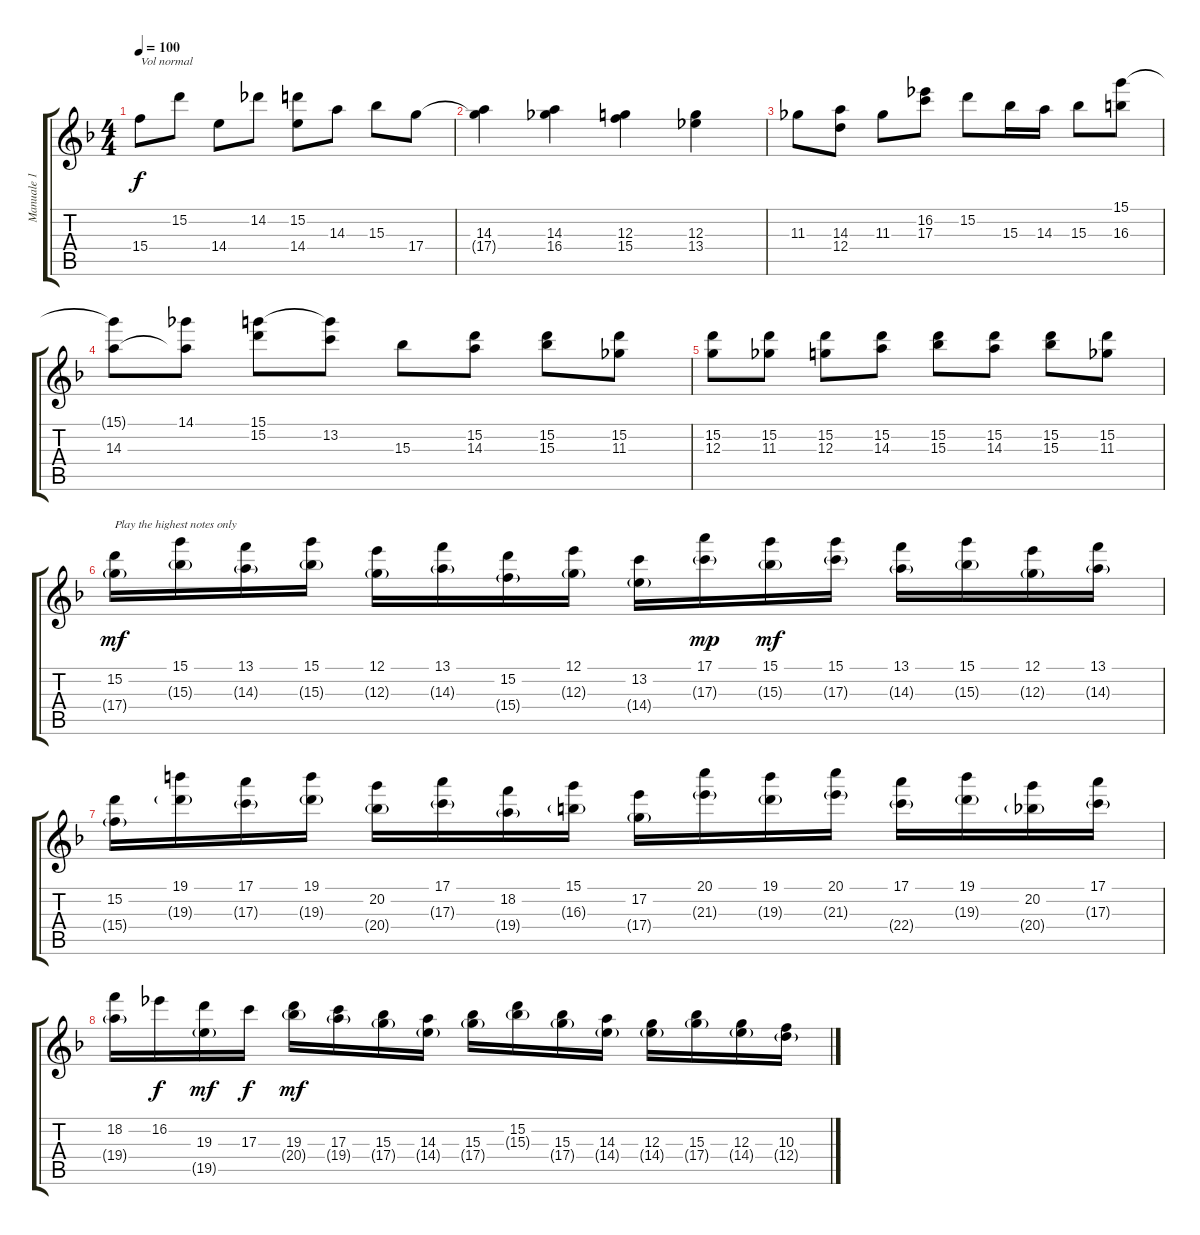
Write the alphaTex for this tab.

\track ("Manuale 1" "Manuale 1") {instrument overdrivenguitar}
\staff {score tabs}
\tuning (E4 B3 G3 D3 A2 E2) {hide}
\ts (4 4)
\tempo 100
\clef g2
\ks dminor
15.4.8{txt "Vol normal" dy f volume 14} 15.2.8 14.4.8 14.2.8 (15.2 14.4).8 14.3.8 15.3.8 17.4.8 |
(14.3 17.4{t}).4 (14.3 16.4).4 (12.3 15.4).4 (12.3 13.4).4 |
11.3.8 (14.3 12.4).8 11.3.8 (16.2 17.3).8 15.2.8 15.3.16 14.3.16 15.3.8 (15.1 16.3).8 |
(15.1{t} 14.3).8 (14.1 14.3{t}).8 (15.1 15.2).8 (15.1{t} 13.2).8 15.3.8 (15.2 14.3).8 (15.2 15.3).8 (15.2 11.3).8 |
(15.2 12.3).8 (15.2 11.3).8 (15.2 12.3).8 (15.2 14.3).8 (15.2 15.3).8 (15.2 14.3).8 (15.2 15.3).8 (15.2 11.3).8 |
(15.2 17.4{g}).16{txt "Play the highest notes only" dy mf} (15.1 15.3{g}).16 (13.1 14.3{g}).16 (15.1 15.3{g}).16 (12.1 12.3{g}).16 (13.1 14.3{g}).16 (15.2 15.4{g}).16 (12.1 12.3{g}).16 (13.2 14.4{g}).16 (17.1 17.3{g}).16{dy mp} (15.1 15.3{g}).16{dy mf} (15.1 17.3{g}).16 (13.1 14.3{g}).16 (15.1 15.3{g}).16 (12.1 12.3{g}).16 (13.1 14.3{g}).16 |
(15.2 15.4{g}).16 (19.1 19.3{g}).16 (17.1 17.3{g}).16 (19.1 19.3{g}).16 (20.2 20.4{g}).16 (17.1 17.3{g}).16 (18.2 19.4{g}).16 (15.1 16.3{g}).16 (17.2 17.4{g}).16 (20.1 21.3{g}).16 (19.1 19.3{g}).16 (20.1 21.3{g}).16 (17.1 22.4{g}).16 (19.1 19.3{g}).16 (20.2 20.4{g}).16 (17.1 17.3{g}).16 |
(18.2 19.4{g}).16 16.2.16{dy f} (19.3 19.5{g}).16{dy mf} 17.3.16{dy f} (19.3 20.4{g}).16{dy mf} (17.3 19.4{g}).16 (15.3 17.4{g}).16 (14.3 14.4{g}).16 (15.3 17.4{g}).16 (15.2 15.3{g}).16 (15.3 17.4{g}).16 (14.3 14.4{g}).16 (12.3 14.4{g}).16 (15.3 17.4{g}).16 (12.3 14.4{g}).16 (10.3 12.4{g}).16
